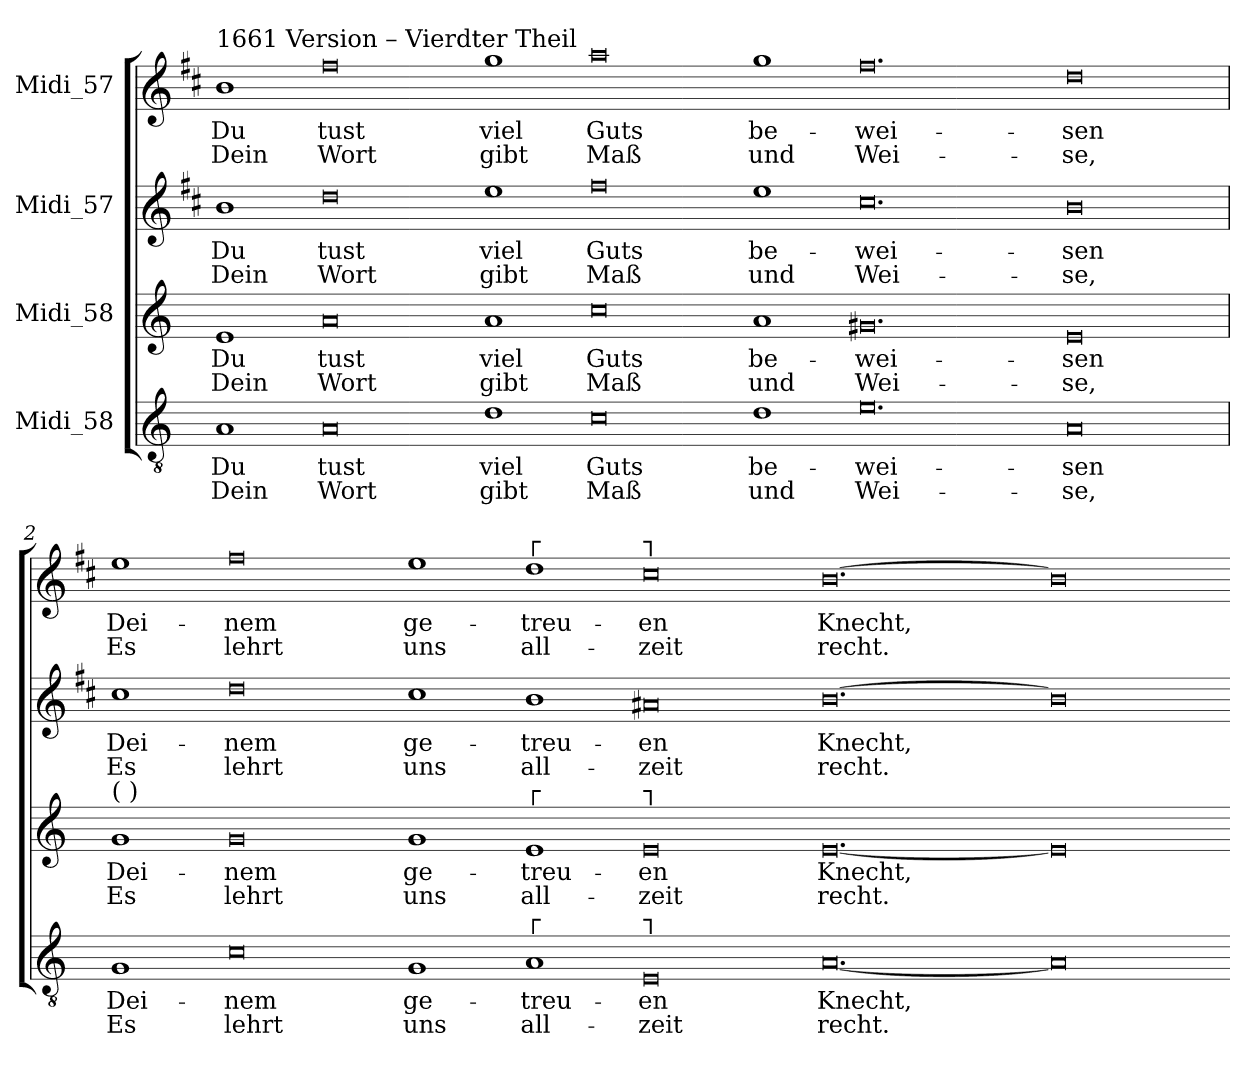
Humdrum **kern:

**kern	**text	**text	**kern	**text	**text	**kern	**text	**text	**kern	**text	**text
*part4	*part4	*part4	*part3	*part3	*part3	*part2	*part2	*part2	*part1	*part1	*part1
*staff4	*staff4	*staff4	*staff3	*staff3	*staff3	*staff2	*staff2	*staff2	*staff1	*staff1	*staff1
*I"Midi_58	*	*	*I"Midi_58	*	*	*I"Midi_57	*	*	*I"Midi_57	*	*
*clefGv2	*	*	*clefG2	*	*	*clefG2	*	*	*clefG2	*	*
*	*	*	*	*	*	*ITrd1c2	*	*	*ITrd1c2	*	*
*k[]	*	*	*k[]	*	*	*k[]	*	*	*k[]	*	*
*C:	*	*	*C:	*	*	*C:	*	*	*C:	*	*
=1	=1	=1	=1	=1	=1	=1	=1	=1	=1	=1	=1
!	!	!	!	!	!	!	!	!	!LO:TX:a:t=1661 Version – Vierdter Theil	!	!
!	!LO:LY:b	!LO:LY:b	!	!LO:LY:b	!LO:LY:b	!	!LO:LY:b	!LO:LY:b	!	!LO:LY:b	!LO:LY:b
1A	Du	Dein	1e	Du	Dein	1a	Du	Dein	1a	Du	Dein
!	!LO:LY:b	!LO:LY:b	!	!LO:LY:b	!LO:LY:b	!	!LO:LY:b	!LO:LY:b	!	!LO:LY:b	!LO:LY:b
0A	tust	Wort	0a	tust	Wort	0cc	tust	Wort	0ee	tust	Wort
!	!LO:LY:b	!LO:LY:b	!	!LO:LY:b	!LO:LY:b	!	!LO:LY:b	!LO:LY:b	!	!LO:LY:b	!LO:LY:b
1d	viel	gibt	1a	viel	gibt	1dd	viel	gibt	1ff	viel	gibt
!	!LO:LY:b	!LO:LY:b	!	!LO:LY:b	!LO:LY:b	!	!LO:LY:b	!LO:LY:b	!	!LO:LY:b	!LO:LY:b
0c	Guts	Maß	0cc	Guts	Maß	0ee	Guts	Maß	0gg	Guts	Maß
!	!LO:LY:b	!LO:LY:b	!	!LO:LY:b	!LO:LY:b	!	!LO:LY:b	!LO:LY:b	!	!LO:LY:b	!LO:LY:b
1d	be-	-und	1a	be-	-und	1dd	be-	-und	1ff	be-	-und
!	!LO:LY:b	!LO:LY:b	!	!LO:LY:b	!LO:LY:b	!	!LO:LY:b	!LO:LY:b	!	!LO:LY:b	!LO:LY:b
0.e	wei-	-Wei-	0.g#X	wei-	-Wei-	0.b	wei-	-Wei-	0.ee	wei-	-Wei-
!	!LO:LY:b	!LO:LY:b	!	!LO:LY:b	!LO:LY:b	!	!LO:LY:b	!LO:LY:b	!	!LO:LY:b	!LO:LY:b
0A	-sen	se,	0e	-sen	se,	0a	-sen	se,	0cc	-sen	se,
=2	=2	=2	=2	=2	=2	=2	=2	=2	=2	=2	=2
!	!	!	!LO:TX:a:t=(  )	!	!	!	!	!	!	!	!
!	!LO:LY:b	!LO:LY:b	!	!LO:LY:b	!LO:LY:b	!	!LO:LY:b	!LO:LY:b	!	!LO:LY:b	!LO:LY:b
1G	Dei-	-Es	1g	Dei-	-Es	1b	Dei-	-Es	1dd	Dei-	-Es
!	!LO:LY:b	!LO:LY:b	!	!LO:LY:b	!LO:LY:b	!	!LO:LY:b	!LO:LY:b	!	!LO:LY:b	!LO:LY:b
0c	nem	lehrt	0g	nem	lehrt	0cc	nem	lehrt	0ee	nem	lehrt
!	!LO:LY:b	!LO:LY:b	!	!LO:LY:b	!LO:LY:b	!	!LO:LY:b	!LO:LY:b	!	!LO:LY:b	!LO:LY:b
1G	ge-	-uns	1g	ge-	-uns	1b	ge-	-uns	1dd	ge-	-uns
!	!	!	!	!	!	!	!	!	!LO:TX:a:t=┌	!	!
!	!	!	!LO:TX:a:t=┌	!	!	!	!	!	!	!	!
!LO:TX:a:t=┌	!	!	!	!	!	!	!	!	!	!	!
!	!LO:LY:b	!LO:LY:b	!	!LO:LY:b	!LO:LY:b	!	!LO:LY:b	!LO:LY:b	!	!LO:LY:b	!LO:LY:b
1A	treu-	-all-	1e	treu-	-all-	1a	treu-	-all-	1cc	treu-	-all-
!	!	!	!	!	!	!	!	!	!LO:TX:a:t=┐	!	!
!	!	!	!LO:TX:a:t=┐	!	!	!	!	!	!	!	!
!LO:TX:a:t=┐	!	!	!	!	!	!	!	!	!	!	!
!	!LO:LY:b	!LO:LY:b	!	!LO:LY:b	!LO:LY:b	!	!LO:LY:b	!LO:LY:b	!	!LO:LY:b	!LO:LY:b
0E	-en	zeit	0e	-en	zeit	0g#X	-en	zeit	0b	-en	zeit
!	!LO:LY:b	!LO:LY:b	!	!LO:LY:b	!LO:LY:b	!	!LO:LY:b	!LO:LY:b	!	!LO:LY:b	!LO:LY:b
[0.A	Knecht,	recht.	[0.e	Knecht,	recht.	[0.a	Knecht,	recht.	[0.a	Knecht,	recht.
0A]	.	.	0e]	.	.	0a]	.	.	0a]	.	.
=-	=-	=-	=-	=-	=-	=-	=-	=-	=-	=-	=-
*-	*-	*-	*-	*-	*-	*-	*-	*-	*-	*-	*-
